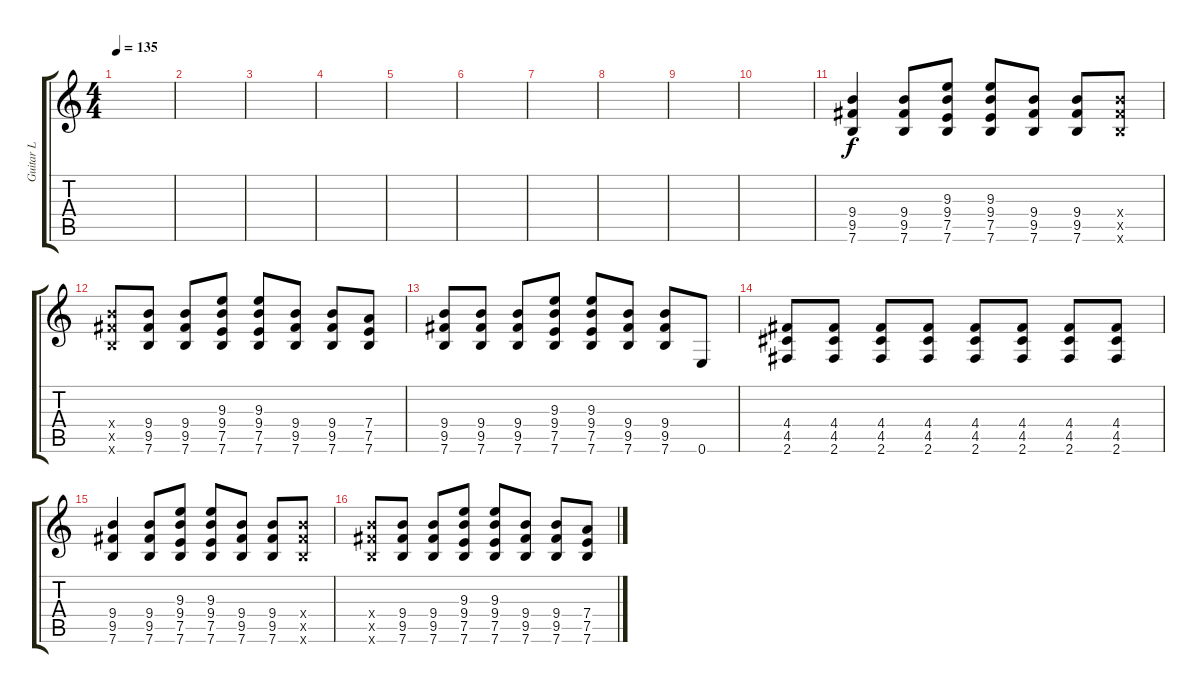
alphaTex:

\track ("Guitar L" "Guitar L") {instrument acousticguitarnylon}
\staff {score tabs}
\tuning (E4 B3 G3 D3 A2 E2) {hide}
\ts (4 4)
\tempo 135
\clef g2
\ks c
|
|
|
|
|
|
|
|
|
|
(9.4 9.5 7.6).4 (9.4 9.5 7.6).8 (9.3 9.4 7.5 7.6).8 (9.3 9.4 7.5 7.6).8 (9.4 9.5 7.6).8 (9.4 9.5 7.6).8 (9.4{x} 9.5{x} 7.6{x}).8 |
(9.4{x} 9.5{x} 7.6{x}).8 (9.4 9.5 7.6).8 (9.4 9.5 7.6).8 (9.3 9.4 7.5 7.6).8 (9.3 9.4 7.5 7.6).8 (9.4 9.5 7.6).8 (9.4 9.5 7.6).8 (7.4 7.5 7.6).8 |
(9.4 9.5 7.6).8 (9.4 9.5 7.6).8 (9.4 9.5 7.6).8 (9.3 9.4 7.5 7.6).8 (9.3 9.4 7.5 7.6).8 (9.4 9.5 7.6).8 (9.4 9.5 7.6).8 0.6.8 |
(4.4 4.5 2.6).8 (4.4 4.5 2.6).8 (4.4 4.5 2.6).8 (4.4 4.5 2.6).8 (4.4 4.5 2.6).8 (4.4 4.5 2.6).8 (4.4 4.5 2.6).8 (4.4 4.5 2.6).8 |
(9.4 9.5 7.6).4 (9.4 9.5 7.6).8 (9.3 9.4 7.5 7.6).8 (9.3 9.4 7.5 7.6).8 (9.4 9.5 7.6).8 (9.4 9.5 7.6).8 (9.4{x} 9.5{x} 7.6{x}).8 |
(9.4{x} 9.5{x} 7.6{x}).8 (9.4 9.5 7.6).8 (9.4 9.5 7.6).8 (9.3 9.4 7.5 7.6).8 (9.3 9.4 7.5 7.6).8 (9.4 9.5 7.6).8 (9.4 9.5 7.6).8 (7.4 7.5 7.6).8
